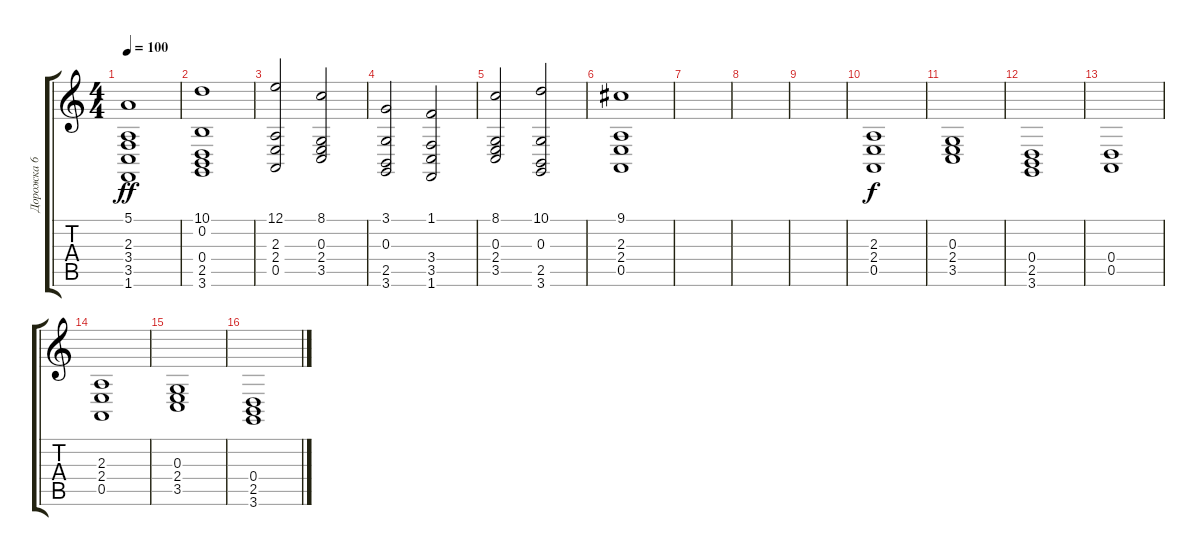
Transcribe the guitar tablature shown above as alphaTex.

\track ("Дорожка 6" "Дорожка 6") {instrument synthstrings2}
\staff {score tabs}
\tuning (E4 B3 G3 D3 A2 E2) {hide}
\ts (4 4)
\tempo 100
\clef g2
\ks c
(5.1 2.3 3.4 3.5 1.6).1{dy ff} |
(10.1 0.2 0.4 2.5 3.6).1 |
(12.1 2.3 2.4 0.5).2 (8.1 0.3 2.4 3.5).2 |
(3.1 0.3 2.5 3.6).2 (1.1 3.4 3.5 1.6).2 |
(8.1 0.3 2.4 3.5).2 (10.1 0.3 2.5 3.6).2 |
(9.1 2.3 2.4 0.5).1 |
|
|
|
(2.3 2.4 0.5).1{dy f instrument pad2warm} |
(0.3 2.4 3.5).1 |
(0.4 2.5 3.6).1 |
(0.4 0.5).1 |
(2.3 2.4 0.5).1 |
(0.3 2.4 3.5).1 |
(0.4 2.5 3.6).1
